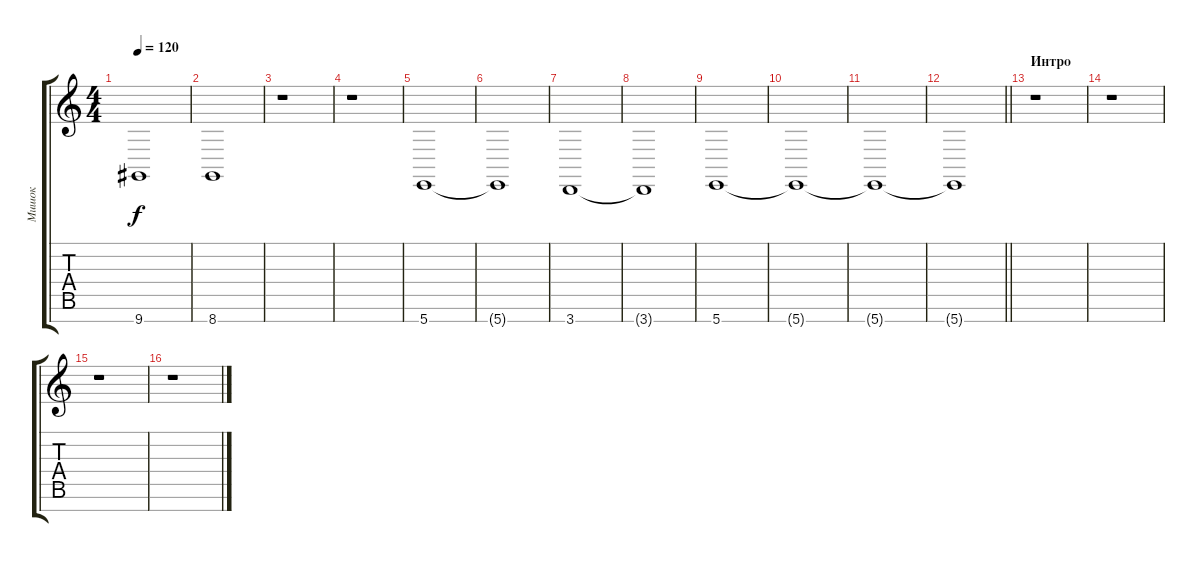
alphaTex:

\track ("Мишок" "Мишок") {instrument pad2warm}
\staff {score tabs}
\tuning (E4 B3 G3 D3 A2 E2 B1) {hide}
\ts (4 4)
\tempo 120
\clef g2
\ks c
9.7.1{dy f} |
8.7.1 |
r.1 |
r.1 |
5.7.1 |
5.7{t}.1 |
3.7.1 |
3.7{t}.1 |
5.7.1 |
5.7{t}.1 |
5.7{t}.1 |
\barLineRight lightlight
5.7{t}.1 |
\section ("" "Интро")
r.1 |
r.1 |
r.1 |
r.1
